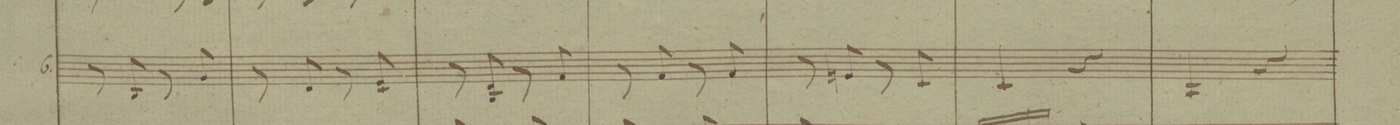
**kern
*I""Violini
*clefG2
*k[b-e-]
*M2/4
8r
8B-/
8r
8g/
=16
8r
8d/
8r
8c/ 8e-
=17
8r
8B-/ 8d
8r
8f/
=18
8r
8f/
8r
8f/
=19
8r
8en/
8r
8c/
=20
4c/
4r
=21
4A/
4r
=22
*-
